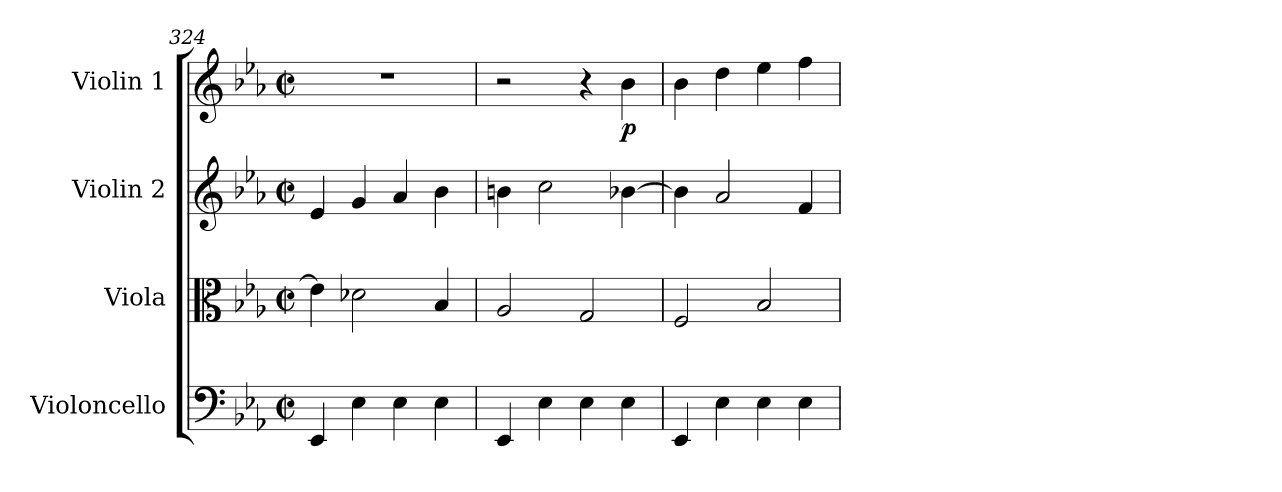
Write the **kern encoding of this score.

**kern	**kern	**kern	**kern	**dynam
*part4	*part3	*part2	*part1	*part1
*staff4	*staff3	*staff2	*staff1	*staff1
*I"Violoncello	*I"Viola	*I"Violin 2	*I"Violin 1	*
*I'Vc	*I'Vla	*I'Vln	*I'Vln	*
*clefF4	*clefC3	*clefG2	*clefG2	*
*k[b-e-a-]	*k[b-e-a-]	*k[b-e-a-]	*k[b-e-a-]	*
*M2/2	*M2/2	*M2/2	*M2/2	*
*met(c|)	*met(c|)	*met(c|)	*met(c|)	*
=324	=324	=324	=324	=324
4EE-/	4e-\]	4e-/	1r	.
4E-\	2d-X\	4g/	.	.
4E-\	.	4a-/	.	.
4E-\	4B-/	4b-\	.	.
=325	=325	=325	=325	=325
4EE-/	2A-/	4bn\	2r	.
4E-\	.	2cc\	.	.
4E-\	2G/	.	4r	.
!	!	!	!	!LO:DY:b
4E-\	.	[4b-X\	4b-\	p
=326	=326	=326	=326	=326
4EE-/	2F/	4b-\]	4b-\	.
4E-\	.	2a-/	4dd\	.
4E-\	2B-/	.	4ee-\	.
4E-\	.	4f/	4ff\	.
=	=	=	=	=
*-	*-	*-	*-	*-
